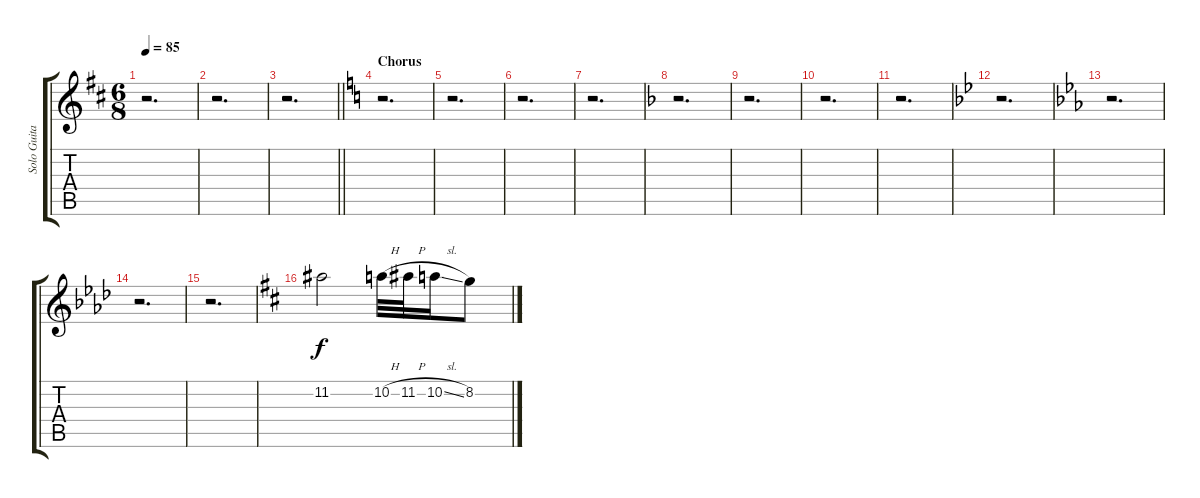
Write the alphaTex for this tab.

\track ("Solo Guitar II (Luca Turilli)" "Solo Guita") {instrument distortionguitar}
\staff {score tabs}
\tuning (E4 B3 G3 D3 A2 E2) {hide}
\ts (6 8)
\tempo 85
\clef g2
\ks bminor
r.2{d dy f} |
r.2{d} |
\barLineRight lightlight
r.2{d} |
\section ("" "Chorus")
\ks aminor
r.2{d} |
r.2{d} |
r.2{d} |
r.2{d} |
\ks dminor
r.2{d} |
r.2{d} |
r.2{d} |
r.2{d} |
\ks gminor
r.2{d} |
\ks cminor
r.2{d} |
\ks fminor
r.2{d} |
r.2{d} |
\ks d
11.2.2{volume 8 balance 12} 10.2{h}.32 11.2{h}.32 10.2{sl}.16 8.2.8
